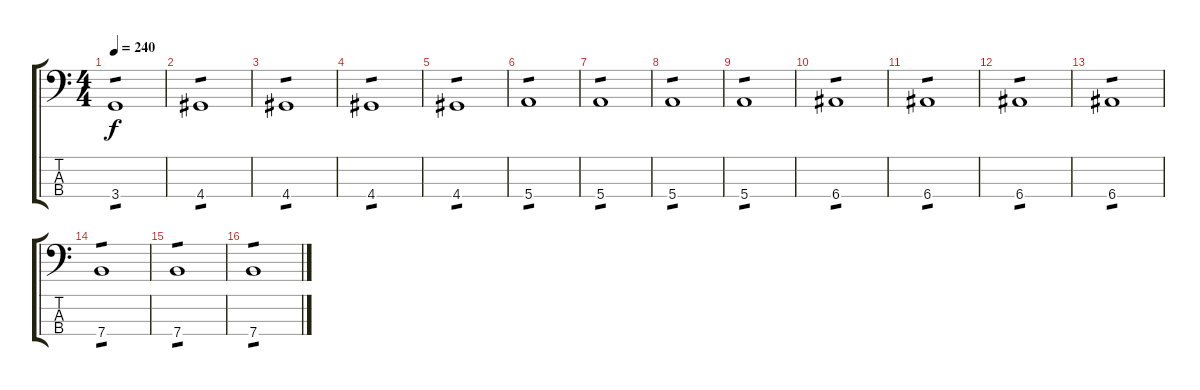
\track "" {instrument electricbasspick}
\staff {score tabs}
\tuning (G2 D2 A1 E1) {hide}
\ts (4 4)
\tempo 240
\clef f4
\ks c
3.4.1{tp 1 dy f} |
4.4.1{tp 1} |
4.4.1{tp 1} |
4.4.1{tp 1} |
4.4.1{tp 1} |
5.4.1{tp 1} |
5.4.1{tp 1} |
5.4.1{tp 1} |
5.4.1{tp 1} |
6.4.1{tp 1} |
6.4.1{tp 1} |
6.4.1{tp 1} |
6.4.1{tp 1} |
7.4.1{tp 1} |
7.4.1{tp 1} |
7.4.1{tp 1}
